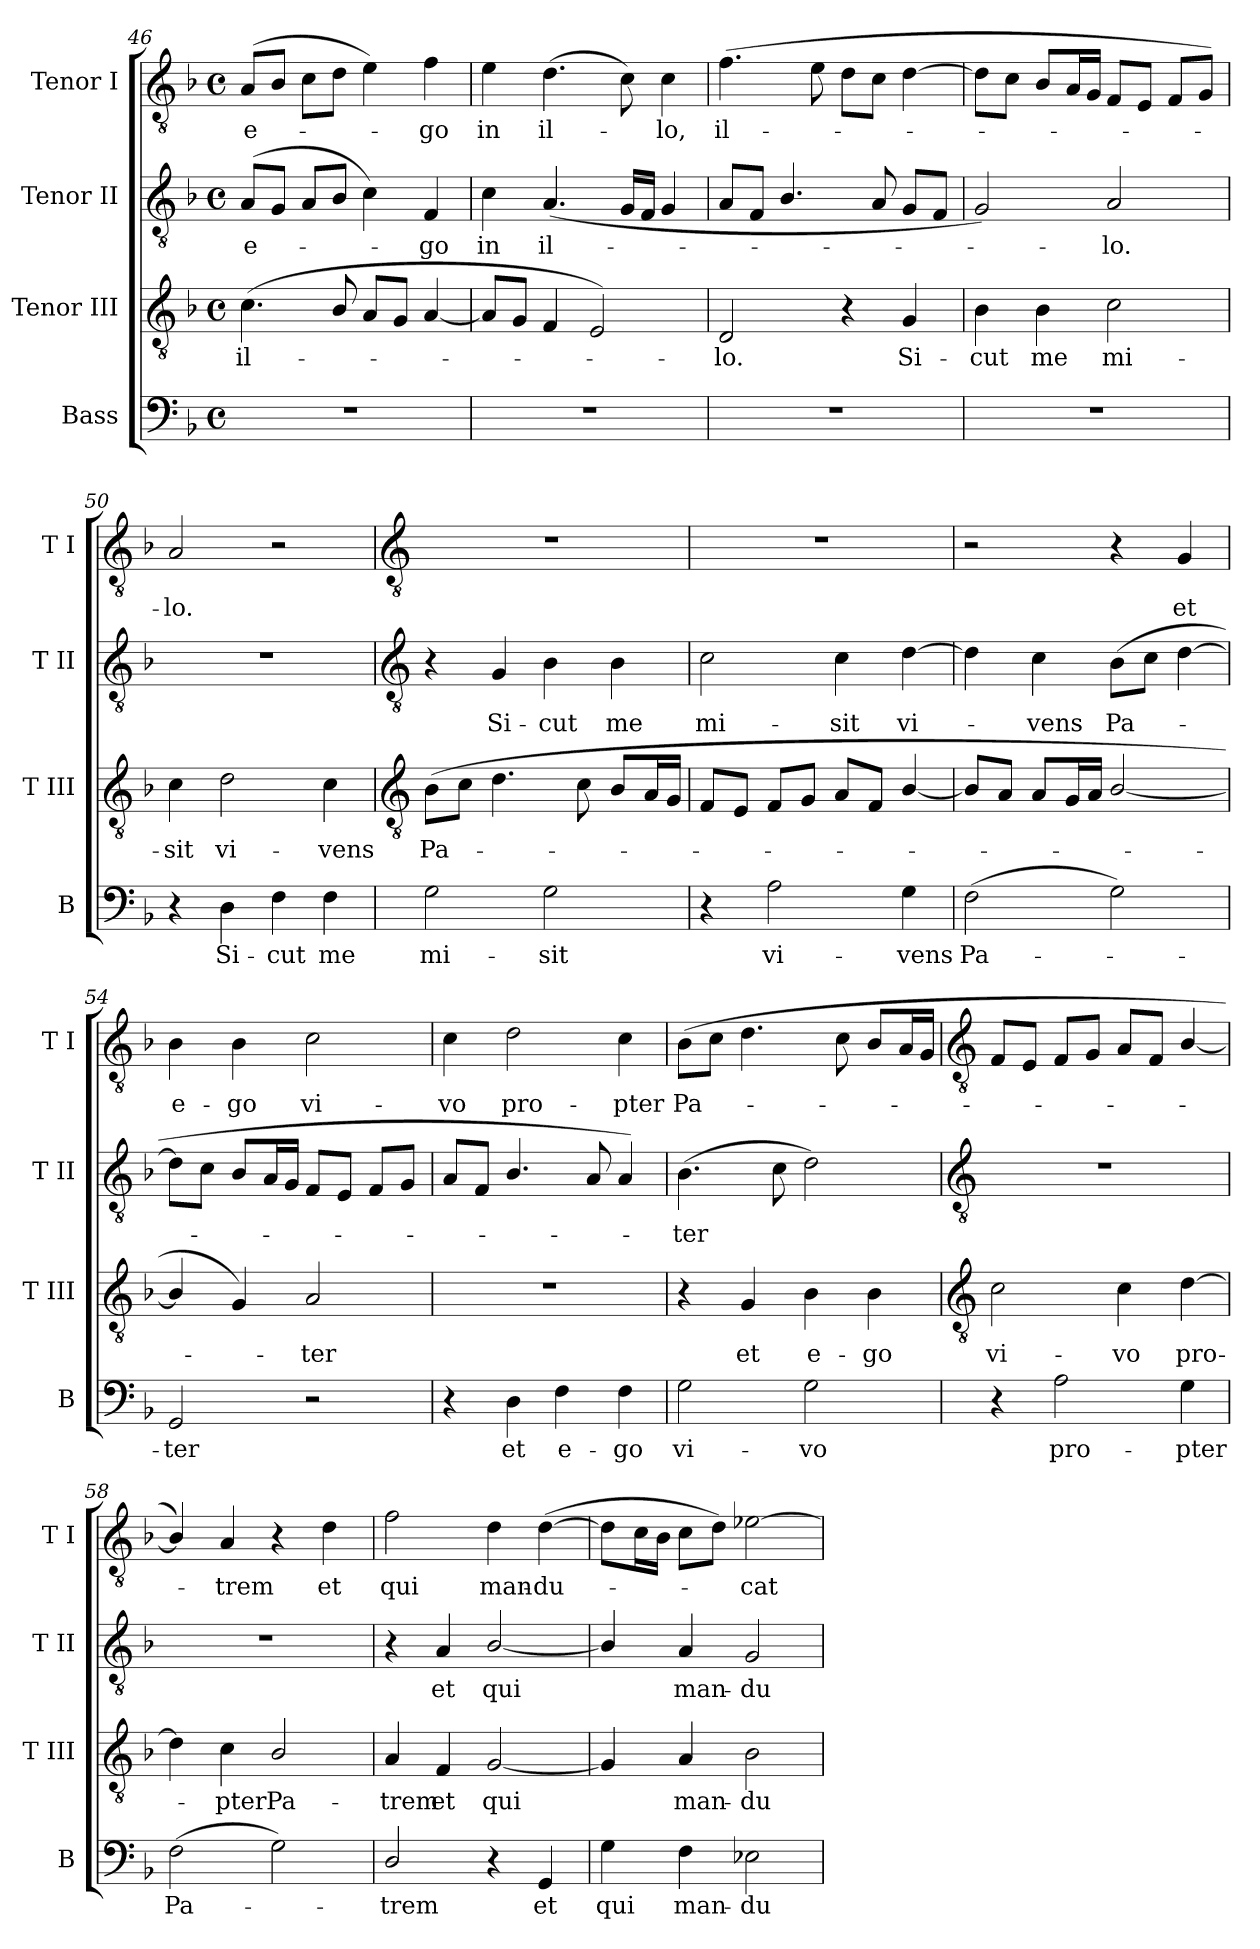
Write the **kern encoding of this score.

**kern	**text	**kern	**text	**kern	**text	**kern	**text
*part4	*part4	*part3	*part3	*part2	*part2	*part1	*part1
*staff4	*staff4	*staff3	*staff3	*staff2	*staff2	*staff1	*staff1
*I"Bass	*	*I"Tenor III	*	*I"Tenor II	*	*I"Tenor I	*
*I'B	*	*I'T III	*	*I'T II	*	*I'T I	*
*clefF4	*	*clefGv2	*	*clefGv2	*	*clefGv2	*
*k[b-]	*	*k[b-]	*	*k[b-]	*	*k[b-]	*
*F:	*	*F:	*	*F:	*	*F:	*
*M4/4	*	*M4/4	*	*M4/4	*	*M4/4	*
*met(c)	*	*met(c)	*	*met(c)	*	*met(c)	*
=46	=46	=46	=46	=46	=46	=46	=46
!	!	!	!LO:LY:b	!	!LO:LY:b	!	!LO:LY:b
1r	.	(<4.c	il-	(<8AL	e-	(<8AL	e-
.	.	.	.	8GJ	.	8B-J	.
.	.	.	.	8AL	.	8cL	.
.	.	8B-/	.	8B-J	.	8dJ	.
.	.	8AL	.	4c)	.	4e)	.
.	.	8GJ	.	.	.	.	.
!	!	!	!	!	!LO:LY:b	!	!LO:LY:b
.	.	[4A	.	4F	go	4f	go
=47	=47	=47	=47	=47	=47	=47	=47
!	!	!	!	!	!LO:LY:b	!	!LO:LY:b
1r	.	8AL]	.	4c	in	4e	in
.	.	8GJ	.	.	.	.	.
!	!	!	!	!	!LO:LY:b	!	!LO:LY:b
.	.	4F	.	(<4.A	il-	(>4.d	il-
.	.	2E)	.	.	.	.	.
.	.	.	.	16GLL	.	8c)	.
.	.	.	.	16FJJ	.	.	.
!	!	!	!	!	!	!	!LO:LY:b
.	.	.	.	4G	.	4c	lo,
=48	=48	=48	=48	=48	=48	=48	=48
!	!	!	!LO:LY:b	!	!	!	!LO:LY:b
1r	.	2D	lo.	8AL	.	(<4.f	il-
.	.	.	.	8FJ	.	.	.
.	.	.	.	4.B-/	.	.	.
.	.	.	.	.	.	8e	.
.	.	4r	.	.	.	8dL	.
.	.	.	.	8A	.	8cJ	.
!	!	!	!LO:LY:b	!	!	!	!
.	.	4G	Si-	8GL	.	[4d	.
.	.	.	.	8FJ	.	.	.
=49	=49	=49	=49	=49	=49	=49	=49
!	!	!	!LO:LY:b	!	!	!	!
1r	.	4B-	-cut	2G)	.	8dL]	.
.	.	.	.	.	.	8cJ	.
!	!	!	!LO:LY:b	!	!	!	!
.	.	4B-	me	.	.	8B-L	.
.	.	.	.	.	.	16AL	.
.	.	.	.	.	.	16GJJ	.
!	!	!	!LO:LY:b	!	!LO:LY:b	!	!
.	.	2c	mi-	2A	lo.	8FL	.
.	.	.	.	.	.	8EJ	.
.	.	.	.	.	.	8FL	.
.	.	.	.	.	.	8GJ)	.
=50	=50	=50	=50	=50	=50	=50	=50
!	!	!	!LO:LY:b	!	!	!	!LO:LY:b
4r	.	4c	-sit	1r	.	2A	lo.
!	!LO:LY:b	!	!LO:LY:b	!	!	!	!
4D	Si-	2d	vi-	.	.	.	.
!	!LO:LY:b	!	!	!	!	!	!
4F	-cut	.	.	.	.	2r	.
!	!LO:LY:b	!	!LO:LY:b	!	!	!	!
4F	me	4c	-vens	.	.	.	.
!!LO:LB:g=z
=51	=51	=51	=51	=51	=51	=51	=51
*	*	*clefGv2	*	*clefGv2	*	*clefGv2	*
!	!LO:LY:b	!	!LO:LY:b	!	!	!	!
2G	mi-	(<8B-L	Pa-	4r	.	1r	.
.	.	8cJ	.	.	.	.	.
!	!	!	!	!	!LO:LY:b	!	!
.	.	4.d	.	4G	Si-	.	.
!	!LO:LY:b	!	!	!	!LO:LY:b	!	!
2G	-sit	.	.	4B-	-cut	.	.
.	.	8c	.	.	.	.	.
!	!	!	!	!	!LO:LY:b	!	!
.	.	8B-L	.	4B-	me	.	.
.	.	16AL	.	.	.	.	.
.	.	16GJJ	.	.	.	.	.
=52	=52	=52	=52	=52	=52	=52	=52
!	!	!	!	!	!LO:LY:b	!	!
4r	.	8FL	.	2c	mi-	1r	.
.	.	8EJ	.	.	.	.	.
!	!LO:LY:b	!	!	!	!	!	!
2A	vi-	8FL	.	.	.	.	.
.	.	8GJ	.	.	.	.	.
!	!	!	!	!	!LO:LY:b	!	!
.	.	8AL	.	4c	-sit	.	.
.	.	8FJ	.	.	.	.	.
!	!LO:LY:b	!	!	!	!LO:LY:b	!	!
4G	-vens	[4B-/	.	[4d	vi-	.	.
=53	=53	=53	=53	=53	=53	=53	=53
!	!LO:LY:b	!	!	!	!	!	!
(>2F	Pa-	8B-L]	.	4d]	.	2r	.
.	.	8AJ	.	.	.	.	.
!	!	!	!	!	!LO:LY:b	!	!
.	.	8AL	.	4c	vens	.	.
.	.	16GL	.	.	.	.	.
.	.	16AJJ	.	.	.	.	.
!	!	!	!	!	!LO:LY:b	!	!
2G)	.	[2B-/	.	(<8B-L	Pa-	4r	.
.	.	.	.	8cJ	.	.	.
!	!	!	!	!	!	!	!LO:LY:b
.	.	.	.	[4d	.	4G	et
=54	=54	=54	=54	=54	=54	=54	=54
!	!LO:LY:b	!	!	!	!	!	!LO:LY:b
2GG	ter	4B-/]	.	8dL]	.	4B-	e-
.	.	.	.	8cJ	.	.	.
!	!	!	!	!	!	!	!LO:LY:b
.	.	4G)	.	8B-L	.	4B-	-go
.	.	.	.	16AL	.	.	.
.	.	.	.	16GJJ	.	.	.
!	!	!	!LO:LY:b	!	!	!	!LO:LY:b
2r	.	2A	ter	8FL	.	2c	vi-
.	.	.	.	8EJ	.	.	.
.	.	.	.	8FL	.	.	.
.	.	.	.	8GJ	.	.	.
=55	=55	=55	=55	=55	=55	=55	=55
!	!	!	!	!	!	!	!LO:LY:b
4r	.	1r	.	8AL	.	4c	-vo
.	.	.	.	8FJ	.	.	.
!	!LO:LY:b	!	!	!	!	!	!LO:LY:b
4D	et	.	.	4.B-/	.	2d	pro-
!	!LO:LY:b	!	!	!	!	!	!
4F	e-	.	.	.	.	.	.
.	.	.	.	8A	.	.	.
!	!LO:LY:b	!	!	!	!	!	!LO:LY:b
4F	-go	.	.	4A)	.	4c	-pter
=56	=56	=56	=56	=56	=56	=56	=56
!	!LO:LY:b	!	!	!	!LO:LY:b	!	!LO:LY:b
2G	vi-	4r	.	(>4.B-	ter	(<8B-L	Pa-
.	.	.	.	.	.	8cJ	.
!	!	!	!LO:LY:b	!	!	!	!
.	.	4G	et	.	.	4.d	.
.	.	.	.	8c	.	.	.
!	!LO:LY:b	!	!LO:LY:b	!	!	!	!
2G	-vo	4B-	e-	2d)	.	.	.
.	.	.	.	.	.	8c	.
!	!	!	!LO:LY:b	!	!	!	!
.	.	4B-	-go	.	.	8B-L	.
.	.	.	.	.	.	16AL	.
.	.	.	.	.	.	16GJJ	.
!!LO:LB:g=z
=57	=57	=57	=57	=57	=57	=57	=57
*	*	*clefGv2	*	*clefGv2	*	*clefGv2	*
!	!	!	!LO:LY:b	!	!	!	!
4r	.	2c	vi-	1r	.	8FL	.
.	.	.	.	.	.	8EJ	.
!	!LO:LY:b	!	!	!	!	!	!
2A	pro-	.	.	.	.	8FL	.
.	.	.	.	.	.	8GJ	.
!	!	!	!LO:LY:b	!	!	!	!
.	.	4c	-vo	.	.	8AL	.
.	.	.	.	.	.	8FJ	.
!	!LO:LY:b	!	!LO:LY:b	!	!	!	!
4G	-pter	[4d	pro-	.	.	[4B-/	.
=58	=58	=58	=58	=58	=58	=58	=58
!	!LO:LY:b	!	!	!	!	!	!
(>2F	Pa-	4d]	.	1r	.	4B-/])	.
!	!	!	!LO:LY:b	!	!	!	!LO:LY:b
.	.	4c	pter	.	.	4A	trem
!	!	!	!LO:LY:b	!	!	!	!
2G)	.	2B-/	Pa-	.	.	4r	.
!	!	!	!	!	!	!	!LO:LY:b
.	.	.	.	.	.	4d	et
=59	=59	=59	=59	=59	=59	=59	=59
!	!LO:LY:b	!	!LO:LY:b	!	!	!	!LO:LY:b
2D/	trem	4A	-trem	4r	.	2f	qui
!	!	!	!LO:LY:b	!	!LO:LY:b	!	!
.	.	4F	et	4A	et	.	.
!	!	!	!LO:LY:b	!	!LO:LY:b	!	!LO:LY:b
4r	.	[2G	qui	[2B-/	qui	4d	man-
!	!LO:LY:b	!	!	!	!	!	!LO:LY:b
4GG	et	.	.	.	.	(>[4d	-du-
=60	=60	=60	=60	=60	=60	=60	=60
!	!LO:LY:b	!	!	!	!	!	!
4G	qui	4G]	.	4B-/]	.	8dL]	.
.	.	.	.	.	.	16cL	.
.	.	.	.	.	.	16B-JJ	.
!	!LO:LY:b	!	!LO:LY:b	!	!LO:LY:b	!	!
4F	man-	4A	man-	4A	man-	8cL	.
.	.	.	.	.	.	8dJ)	.
!	!LO:LY:b	!	!LO:LY:b	!	!LO:LY:b	!	!LO:LY:b
2E-X	-du-	2B-	-du-	2G	-du-	[2e-X	cat
=	=	=	=	=	=	=	=
*-	*-	*-	*-	*-	*-	*-	*-
